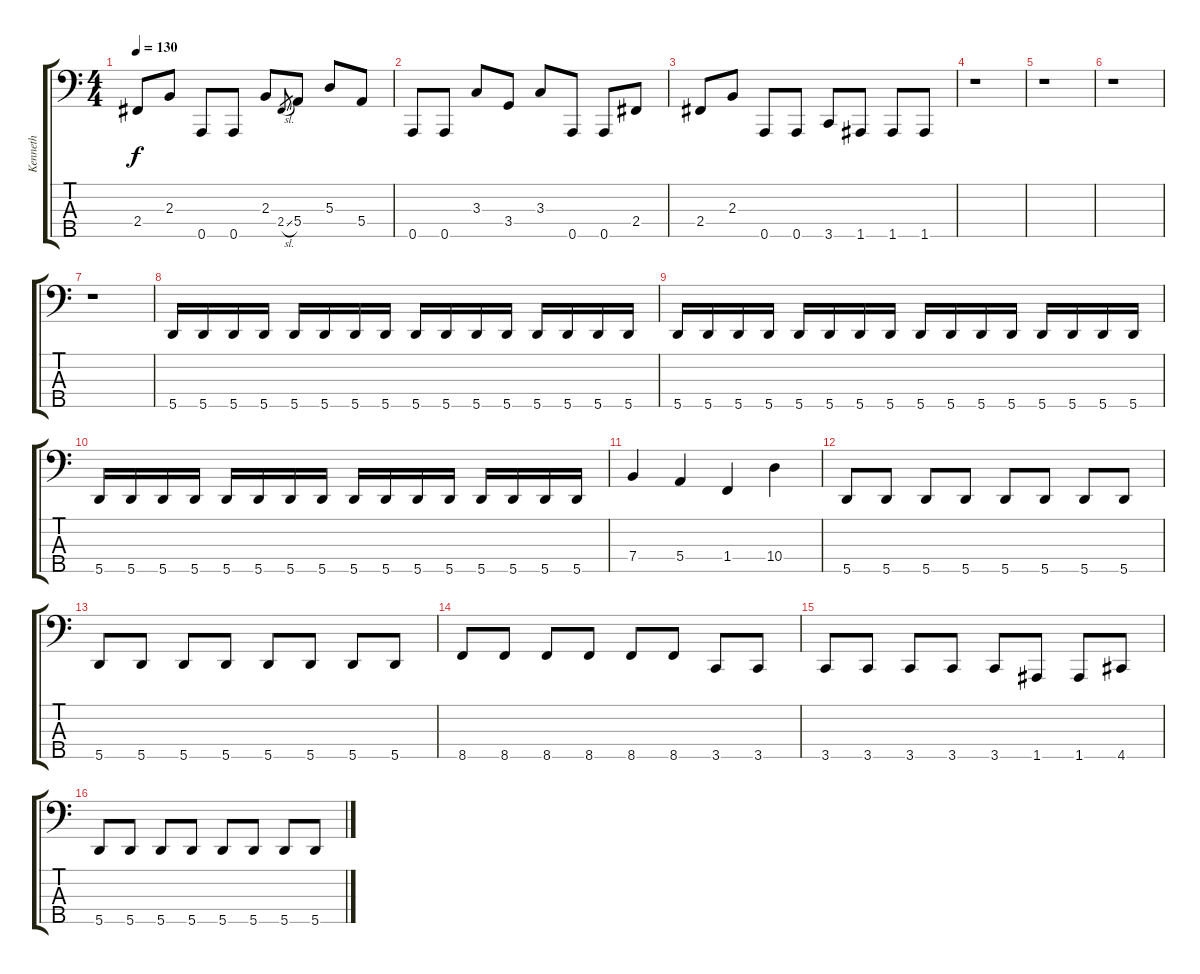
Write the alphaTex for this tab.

\track ("Kenneth" "Kenneth") {instrument electricbasspick}
\staff {score tabs}
\tuning (G2 D2 A1 E1 A0) {hide}
\ts (4 4)
\tempo 130
\clef f4
\ks c
2.4.8{dy f} 2.3.8 0.5.8 0.5.8 2.3.8 2.4{sl}.8{gr} 5.4.8 5.3.8 5.4.8 |
0.5.8 0.5.8 3.3.8 3.4.8 3.3.8 0.5.8 0.5.8 2.4.8 |
2.4.8 2.3.8 0.5.8 0.5.8 3.5.8 1.5.8 1.5.8 1.5.8 |
r.1 |
r.1 |
r.1 |
r.1 |
5.5.16 5.5.16 5.5.16 5.5.16 5.5.16 5.5.16 5.5.16 5.5.16 5.5.16 5.5.16 5.5.16 5.5.16 5.5.16 5.5.16 5.5.16 5.5.16 |
5.5.16 5.5.16 5.5.16 5.5.16 5.5.16 5.5.16 5.5.16 5.5.16 5.5.16 5.5.16 5.5.16 5.5.16 5.5.16 5.5.16 5.5.16 5.5.16 |
5.5.16 5.5.16 5.5.16 5.5.16 5.5.16 5.5.16 5.5.16 5.5.16 5.5.16 5.5.16 5.5.16 5.5.16 5.5.16 5.5.16 5.5.16 5.5.16 |
7.4.4 5.4.4 1.4.4 10.4.4 |
5.5.8 5.5.8 5.5.8 5.5.8 5.5.8 5.5.8 5.5.8 5.5.8 |
5.5.8 5.5.8 5.5.8 5.5.8 5.5.8 5.5.8 5.5.8 5.5.8 |
8.5.8 8.5.8 8.5.8 8.5.8 8.5.8 8.5.8 3.5.8 3.5.8 |
3.5.8 3.5.8 3.5.8 3.5.8 3.5.8 1.5.8 1.5.8 4.5.8 |
5.5.8 5.5.8 5.5.8 5.5.8 5.5.8 5.5.8 5.5.8 5.5.8
